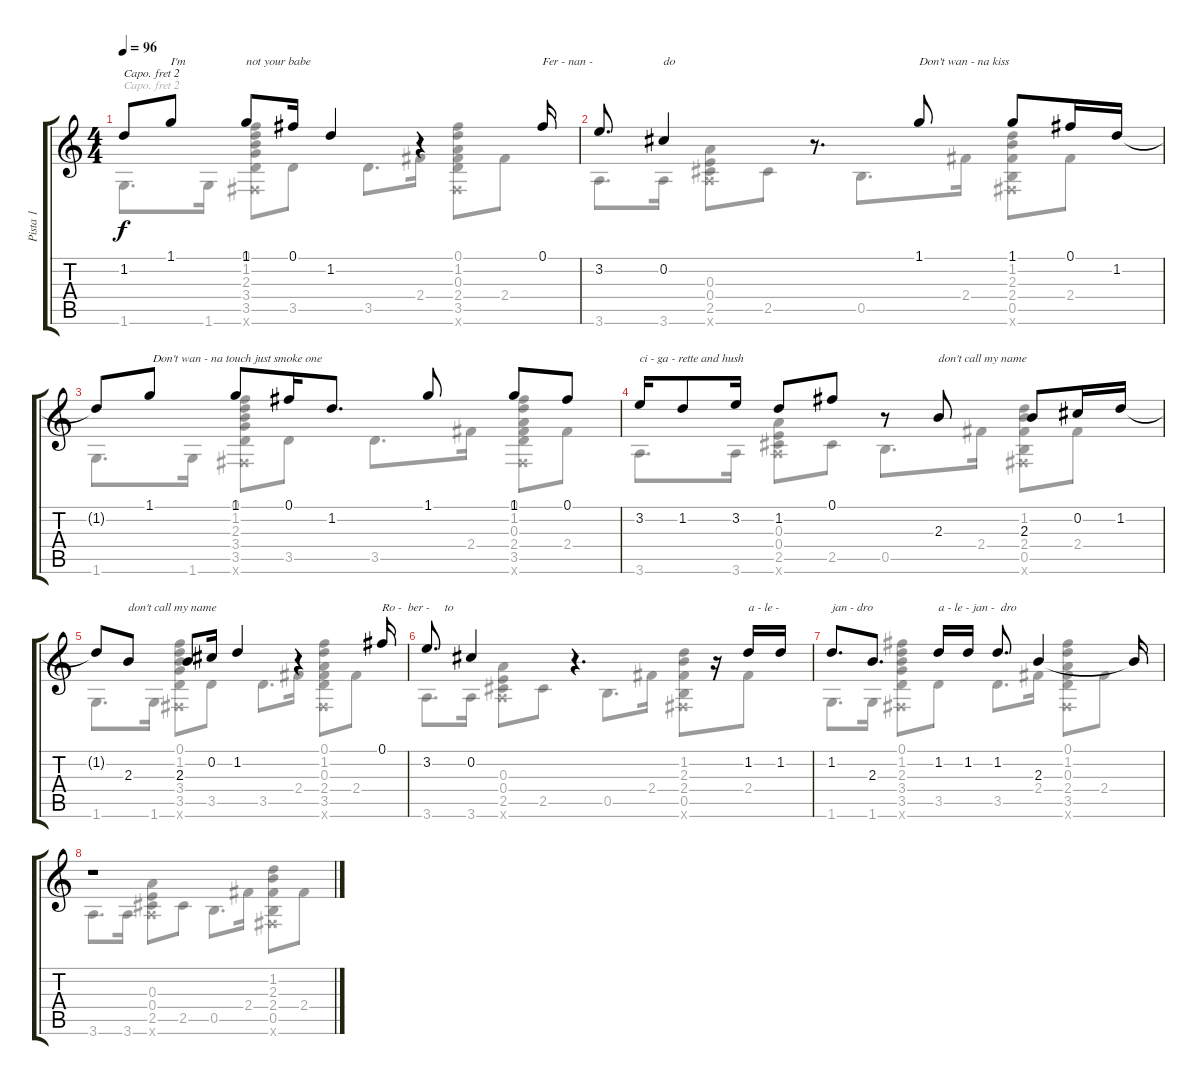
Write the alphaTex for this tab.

\track ("Pista 1" "Pista 1") {instrument acousticguitarsteel}
\staff {score tabs}
\capo 2
\tuning (E4 B3 G3 D3 A2 E2) {hide}
\voice
\ts (4 4)
\tempo 96
\clef g2
\ks c
1.2{t}.8{dy f} 1.1.8{txt "I'm "} 1.1.8{txt "not your babe"} 0.1.16 1.2.4 r.4 0.1.16{txt "Fer - nan - "} |
3.2.8{d} 0.2.4{txt "do"} r.8{d} 1.1.8{txt "Don't wan - na kiss"} 1.1.8 0.1.16 1.2.16 |
1.2{t}.8 1.1.8{txt " Don't wan - na touch just smoke one"} 1.1.8 0.1.16 1.2.8{d} 1.1.8 1.1.8 0.1.8 |
3.2.16{txt "ci - ga - rette and hush"} 1.2.8 3.2.16 1.2.8 0.1.8 r.8 2.3.8{txt "don't call my name"} 2.3.8 0.2.16 1.2.16 |
1.2{t}.8 2.3.8{txt "don't call my name"} 2.3.8 0.2.16 1.2.4 r.4 0.1.16{txt "Ro -  ber -     to"} |
3.2.8{d} 0.2.4 r.4{d} r.16 1.2.16{txt "a - le -  "} 1.2.16 |
1.2.8{d txt "jan - dro"} 2.3.8{d} 1.2.16{txt "a - le - jan -  dro"} 1.2.16 1.2.8{d} 2.3.4 2.3{t}.16 |
r.1
\voice
\clef g2
\ottava regular
\simile none
\ks c
1.6.8{d dy f} 1.6.16 (0.1 1.2 2.3 3.4 3.5 0.6{x}).8 3.5.8 3.5.8{d} 2.4.16 (0.1 1.2 0.3 2.4 3.5 0.6{x}).8 2.4.8 |
3.6.8{d} 3.6.16 (0.3 0.4 2.5 3.6{x}).8 2.5.8 0.5.8{d} 2.4.16 (1.2 2.3 2.4 0.5 0.6{x}).8 2.4.8 |
1.6.8{d} 1.6.16 (0.1 1.2 2.3 3.4 3.5 0.6{x}).8 3.5.8 3.5.8{d} 2.4.16 (0.1 1.2 0.3 2.4 3.5 0.6{x}).8 2.4.8 |
3.6.8{d} 3.6.16 (0.3 0.4 2.5 3.6{x}).8 2.5.8 0.5.8{d} 2.4.16 (1.2 2.3 2.4 0.5 0.6{x}).8 2.4.8 |
1.6.8{d} 1.6.16 (0.1 1.2 2.3 3.4 3.5 0.6{x}).8 3.5.8 3.5.8{d} 2.4.16 (0.1 1.2 0.3 2.4 3.5 0.6{x}).8 2.4.8 |
3.6.8{d} 3.6.16 (0.3 0.4 2.5 3.6{x}).8 2.5.8 0.5.8{d} 2.4.16 (1.2 2.3 2.4 0.5 0.6{x}).8 2.4.8 |
1.6.8{d} 1.6.16 (0.1 1.2 2.3 3.4 3.5 0.6{x}).8 3.5.8 3.5.8{d} 2.4.16 (0.1 1.2 0.3 2.4 3.5 0.6{x}).8 2.4.8 |
3.6.8{d} 3.6.16 (0.3 0.4 2.5 3.6{x}).8 2.5.8 0.5.8{d} 2.4.16 (1.2 2.3 2.4 0.5 0.6{x}).8 2.4.8
